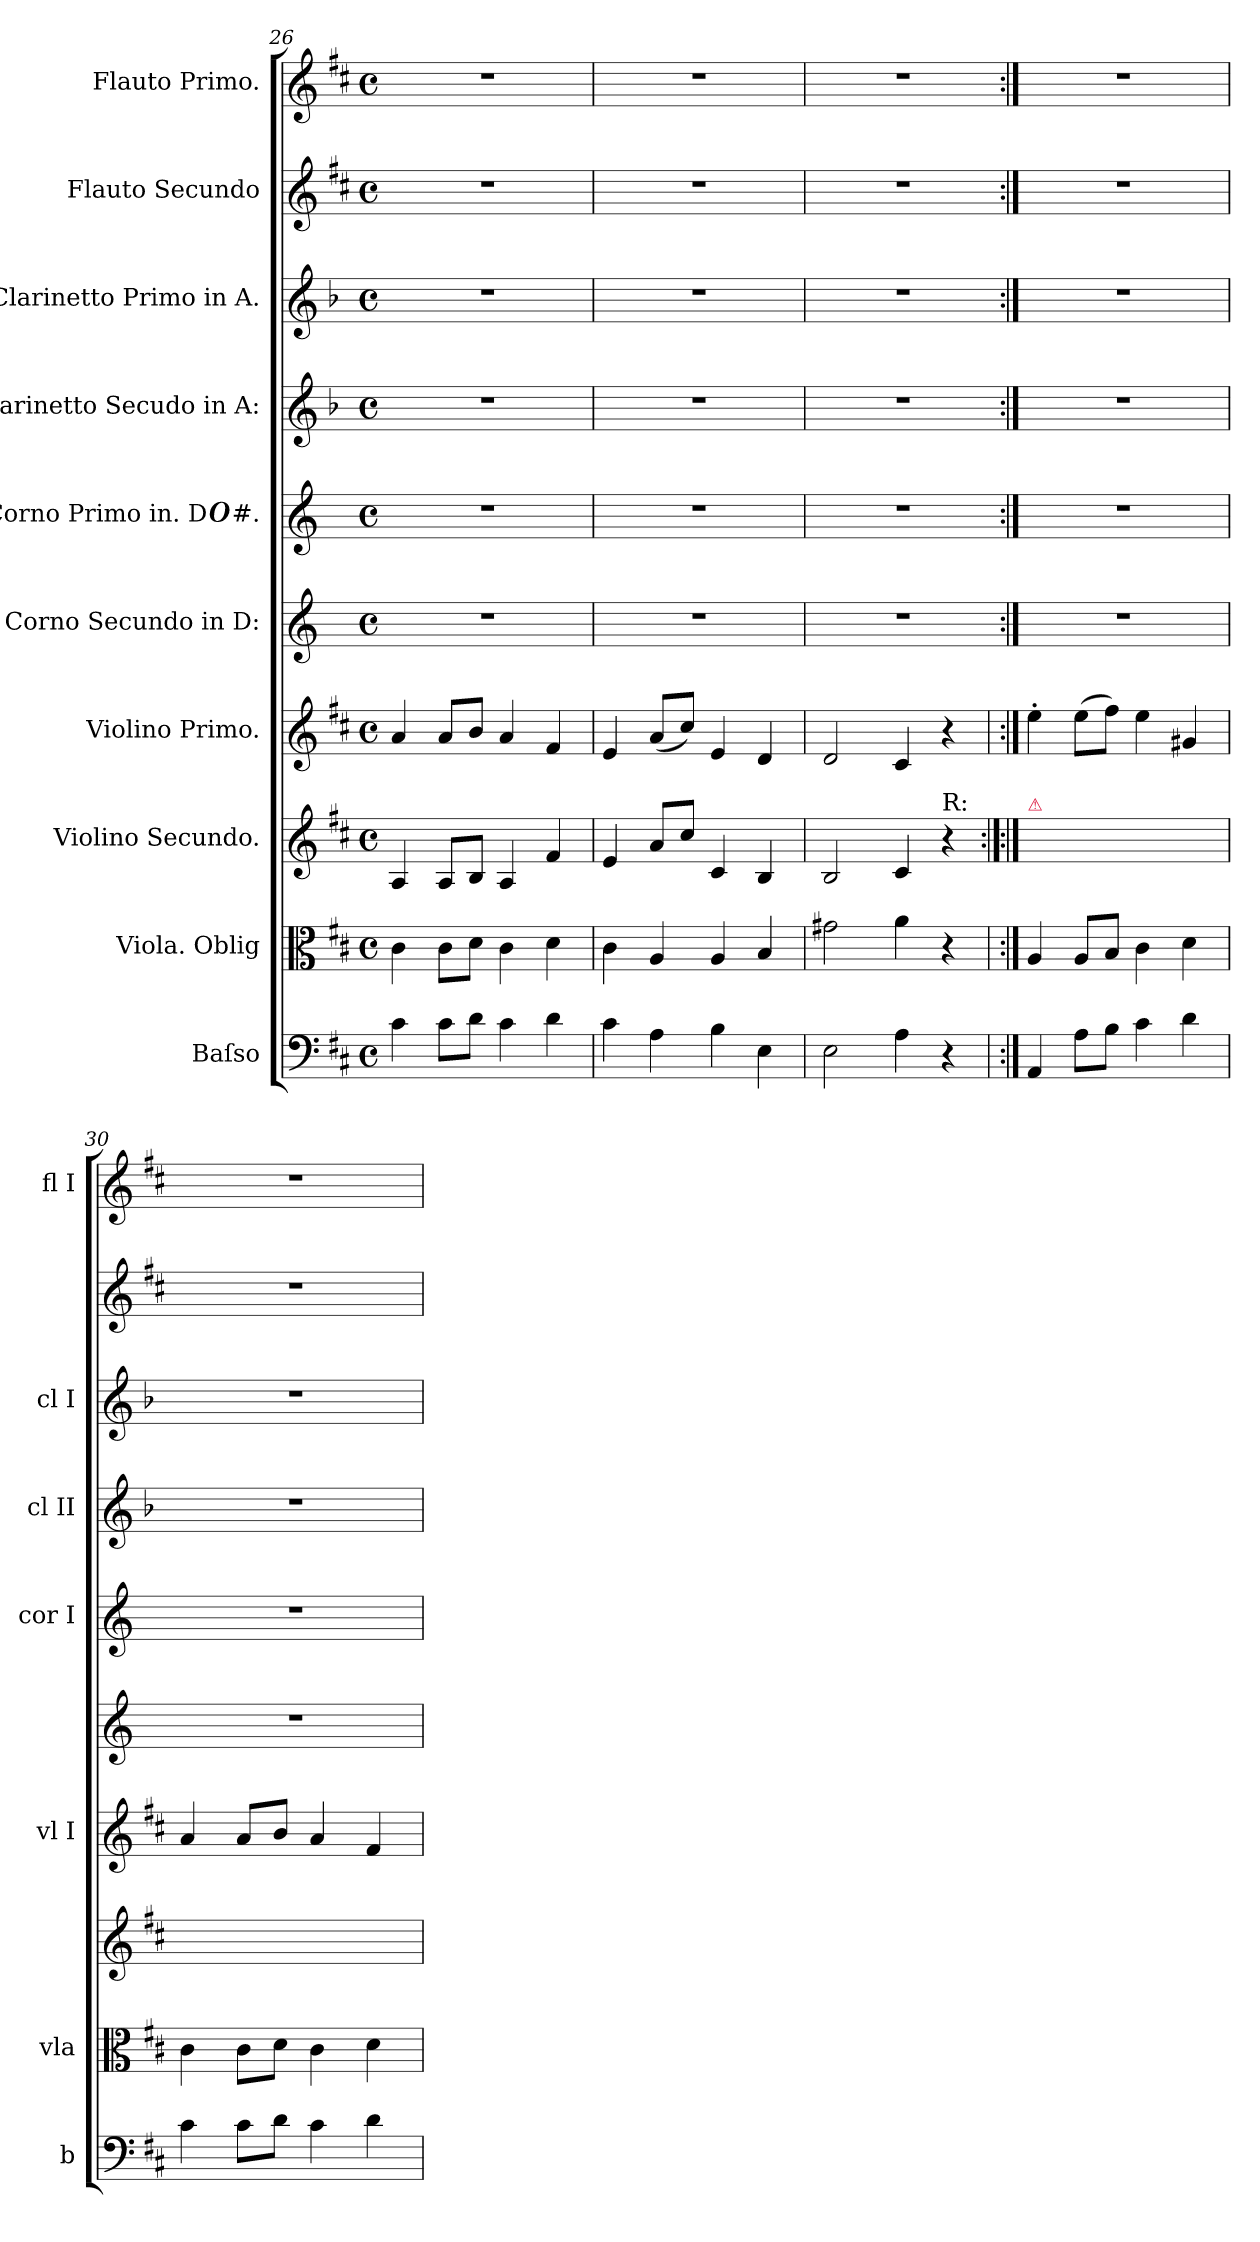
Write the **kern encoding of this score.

**kern	**kern	**kern	**kern	**kern	**kern	**kern	**kern	**kern	**kern
*part10	*part9	*part8	*part7	*part6	*part5	*part4	*part3	*part2	*part1
*staff10	*staff9	*staff8	*staff7	*staff6	*staff5	*staff4	*staff3	*staff2	*staff1
*I"Baſso	*I"Viola. Oblig	*I"Violino Secundo.	*I"Violino Primo.	*I"Corno Secundo in D:	*I"Corno Primo in. D##.	*I"Clarinetto Secudo in A:	*I"Clarinetto Primo in A.	*I"Flauto Secundo	*I"Flauto Primo.
*I'b	*I'vla	*	*I'vl I	*	*I'cor I	*I'cl II	*I'cl I	*	*I'fl I
*clefF4	*clefC3	*clefG2	*clefG2	*clefG2	*clefG2	*clefG2	*clefG2	*clefG2	*clefG2
*	*	*	*	*ITrd6c10	*ITrd6c10	*ITrd2c3	*ITrd2c3	*	*
*k[f#c#]	*k[f#c#]	*k[f#c#]	*k[f#c#]	*k[f#c#]	*k[f#c#]	*k[f#c#]	*k[f#c#]	*k[f#c#]	*k[f#c#]
*D:	*D:	*D:	*D:	*D:	*D:	*D:	*D:	*D:	*D:
*M4/4	*M4/4	*M4/4	*M4/4	*M4/4	*M4/4	*M4/4	*M4/4	*M4/4	*M4/4
*met(c)	*met(c)	*met(c)	*met(c)	*met(c)	*met(c)	*met(c)	*met(c)	*met(c)	*met(c)
=26	=26	=26	=26	=26	=26	=26	=26	=26	=26
4c#\	4c#\	4A/	4a/	1r	1r	1r	1r	1r	1r
8c#\L	8c#\L	8A/L	8a/L	.	.	.	.	.	.
8d\J	8d\J	8B/J	8b/J	.	.	.	.	.	.
4c#\	4c#\	4A/	4a/	.	.	.	.	.	.
4d\	4d\	4f#/	4f#/	.	.	.	.	.	.
=27	=27	=27	=27	=27	=27	=27	=27	=27	=27
4c#\	4c#\	4e/	4e/	1r	1r	1r	1r	1r	1r
4A\	4A/	8a/L	(8a/L	.	.	.	.	.	.
.	.	8cc#/J	8cc#/J)	.	.	.	.	.	.
4B\	4A/	4c#/	4e/	.	.	.	.	.	.
4E\	4B/	4B/	4d/	.	.	.	.	.	.
=28	=28	=28	=28	=28	=28	=28	=28	=28	=28
2E\	2g#X\	2B/	2d/	1r	1r	1r	1r	1r	1r
4A\	4a\	4c#/	4c#/	.	.	.	.	.	.
!	!	!LO:TX:a:t=R&colon;	!	!	!	!	!	!	!
4r	4r	4r	4r	.	.	.	.	.	.
=29	=29	=29:|!	=29	=29	=29	=29	=29	=29	=29
!	!	!LO:TX:a:color=crimson:t=⚠	!	!	!	!	!	!	!
4AA/	4A/	4e/yy	4ee'\	1r	1r	1r	1r	1r	1r
8A\L	8A/L	8e/Lyy	(8ee\L	.	.	.	.	.	.
8B\J	8B/J	8f#/Jyy	8ff#\J)	.	.	.	.	.	.
4c#\	4c#\	4e/yy	4ee\	.	.	.	.	.	.
4d\	4d\	4G#X/yy	4g#X/	.	.	.	.	.	.
=30	=30	=30	=30	=30	=30	=30	=30	=30	=30
4c#\	4c#\	4A/yy	4a/	1r	1r	1r	1r	1r	1r
8c#\L	8c#\L	8A/Lyy	8a/L	.	.	.	.	.	.
8d\J	8d\J	8B/Jyy	8b/J	.	.	.	.	.	.
4c#\	4c#\	4A/yy	4a/	.	.	.	.	.	.
4d\	4d\	4f#/yy	4f#/	.	.	.	.	.	.
=	=	=	=	=	=	=	=	=	=
*-	*-	*-	*-	*-	*-	*-	*-	*-	*-
